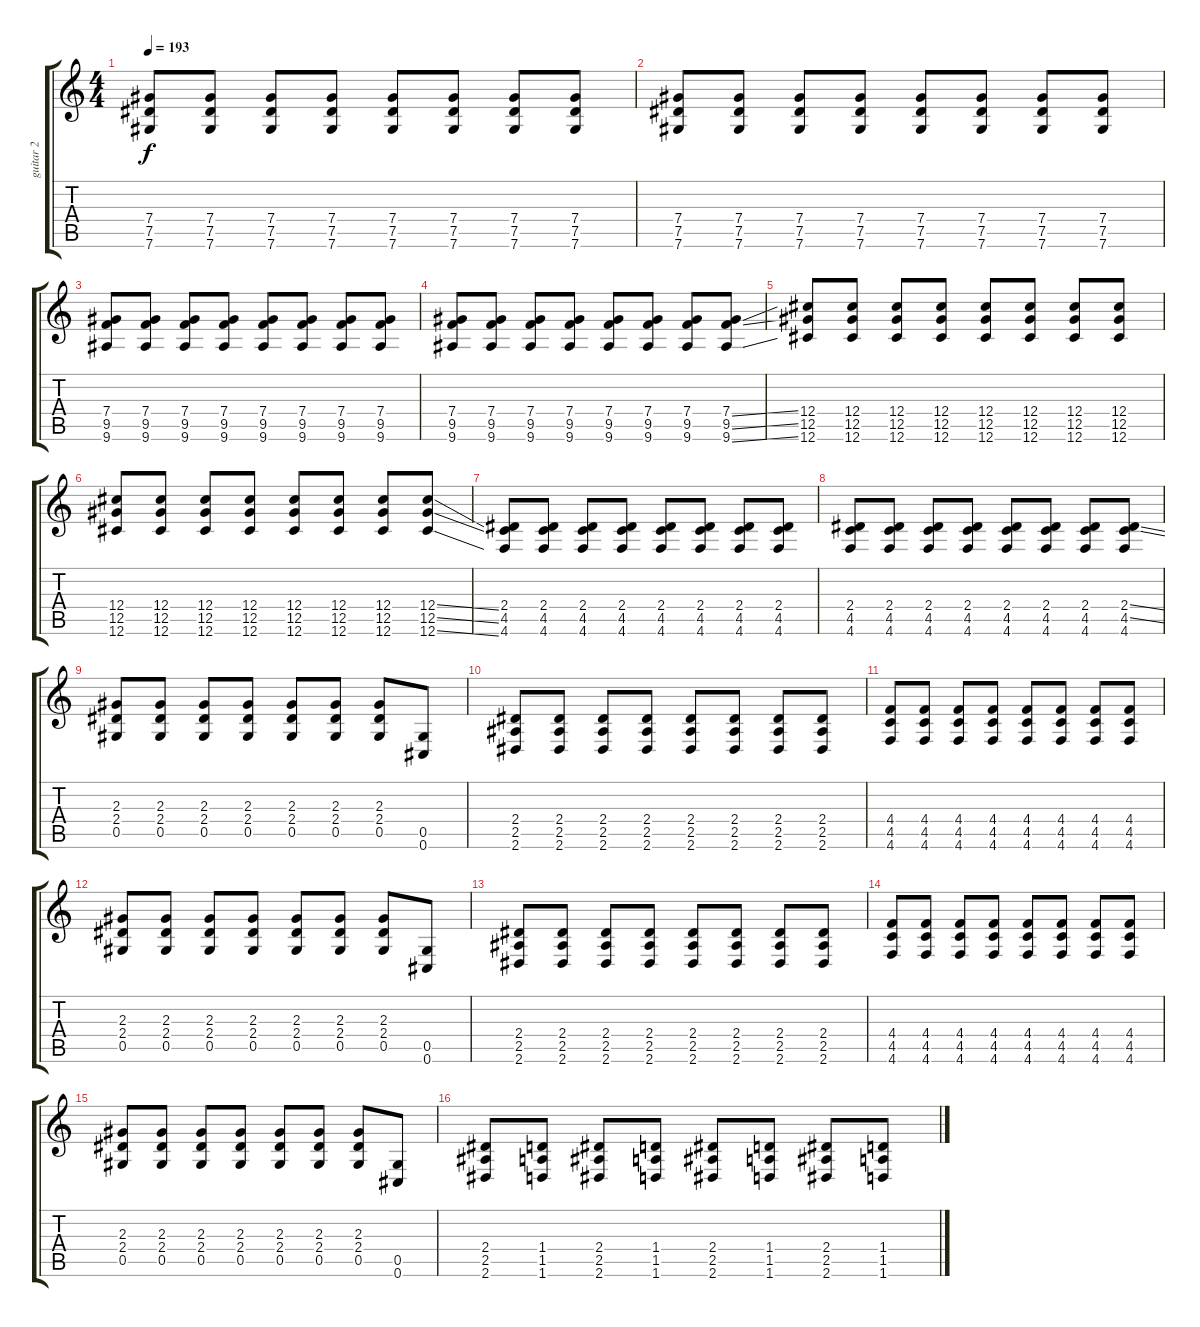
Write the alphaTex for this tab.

\track ("guitar 2" "guitar 2") {instrument distortionguitar}
\staff {score tabs}
\tuning (Eb4 Bb3 Gb3 Db3 Ab2 Db2) {hide}
\ts (4 4)
\tempo 193
\clef g2
\ks c
(7.4 7.5 7.6).8{dy f} (7.4 7.5 7.6).8 (7.4 7.5 7.6).8 (7.4 7.5 7.6).8 (7.4 7.5 7.6).8 (7.4 7.5 7.6).8 (7.4 7.5 7.6).8 (7.4 7.5 7.6).8 |
(7.4 7.5 7.6).8 (7.4 7.5 7.6).8 (7.4 7.5 7.6).8 (7.4 7.5 7.6).8 (7.4 7.5 7.6).8 (7.4 7.5 7.6).8 (7.4 7.5 7.6).8 (7.4 7.5 7.6).8 |
(7.4 9.5 9.6).8 (7.4 9.5 9.6).8 (7.4 9.5 9.6).8 (7.4 9.5 9.6).8 (7.4 9.5 9.6).8 (7.4 9.5 9.6).8 (7.4 9.5 9.6).8 (7.4 9.5 9.6).8 |
(7.4 9.5 9.6).8 (7.4 9.5 9.6).8 (7.4 9.5 9.6).8 (7.4 9.5 9.6).8 (7.4 9.5 9.6).8 (7.4 9.5 9.6).8 (7.4 9.5 9.6).8 (7.4{ss} 9.5{ss} 9.6{ss}).8 |
(12.4 12.5 12.6).8 (12.4 12.5 12.6).8 (12.4 12.5 12.6).8 (12.4 12.5 12.6).8 (12.4 12.5 12.6).8 (12.4 12.5 12.6).8 (12.4 12.5 12.6).8 (12.4 12.5 12.6).8 |
(12.4 12.5 12.6).8 (12.4 12.5 12.6).8 (12.4 12.5 12.6).8 (12.4 12.5 12.6).8 (12.4 12.5 12.6).8 (12.4 12.5 12.6).8 (12.4 12.5 12.6).8 (12.4{ss} 12.5{ss} 12.6{ss}).8 |
(2.4 4.5 4.6).8 (2.4 4.5 4.6).8 (2.4 4.5 4.6).8 (2.4 4.5 4.6).8 (2.4 4.5 4.6).8 (2.4 4.5 4.6).8 (2.4 4.5 4.6).8 (2.4 4.5 4.6).8 |
(2.4 4.5 4.6).8 (2.4 4.5 4.6).8 (2.4 4.5 4.6).8 (2.4 4.5 4.6).8 (2.4 4.5 4.6).8 (2.4 4.5 4.6).8 (2.4 4.5 4.6).8 (2.4{ss} 4.5{ss} 4.6).8 |
(2.3 2.4 0.5).8 (2.3 2.4 0.5).8 (2.3 2.4 0.5).8 (2.3 2.4 0.5).8 (2.3 2.4 0.5).8 (2.3 2.4 0.5).8 (2.3 2.4 0.5).8 (0.5 0.6).8 |
(2.4 2.5 2.6).8 (2.4 2.5 2.6).8 (2.4 2.5 2.6).8 (2.4 2.5 2.6).8 (2.4 2.5 2.6).8 (2.4 2.5 2.6).8 (2.4 2.5 2.6).8 (2.4 2.5 2.6).8 |
(4.4 4.5 4.6).8 (4.4 4.5 4.6).8 (4.4 4.5 4.6).8 (4.4 4.5 4.6).8 (4.4 4.5 4.6).8 (4.4 4.5 4.6).8 (4.4 4.5 4.6).8 (4.4 4.5 4.6).8 |
(2.3 2.4 0.5).8 (2.3 2.4 0.5).8 (2.3 2.4 0.5).8 (2.3 2.4 0.5).8 (2.3 2.4 0.5).8 (2.3 2.4 0.5).8 (2.3 2.4 0.5).8 (0.5 0.6).8 |
(2.4 2.5 2.6).8 (2.4 2.5 2.6).8 (2.4 2.5 2.6).8 (2.4 2.5 2.6).8 (2.4 2.5 2.6).8 (2.4 2.5 2.6).8 (2.4 2.5 2.6).8 (2.4 2.5 2.6).8 |
(4.4 4.5 4.6).8 (4.4 4.5 4.6).8 (4.4 4.5 4.6).8 (4.4 4.5 4.6).8 (4.4 4.5 4.6).8 (4.4 4.5 4.6).8 (4.4 4.5 4.6).8 (4.4 4.5 4.6).8 |
(2.3 2.4 0.5).8 (2.3 2.4 0.5).8 (2.3 2.4 0.5).8 (2.3 2.4 0.5).8 (2.3 2.4 0.5).8 (2.3 2.4 0.5).8 (2.3 2.4 0.5).8 (0.5 0.6).8 |
(2.4 2.5 2.6).8 (1.4 1.5 1.6).8 (2.4 2.5 2.6).8 (1.4 1.5 1.6).8 (2.4 2.5 2.6).8 (1.4 1.5 1.6).8 (2.4 2.5 2.6).8 (1.4 1.5 1.6).8
